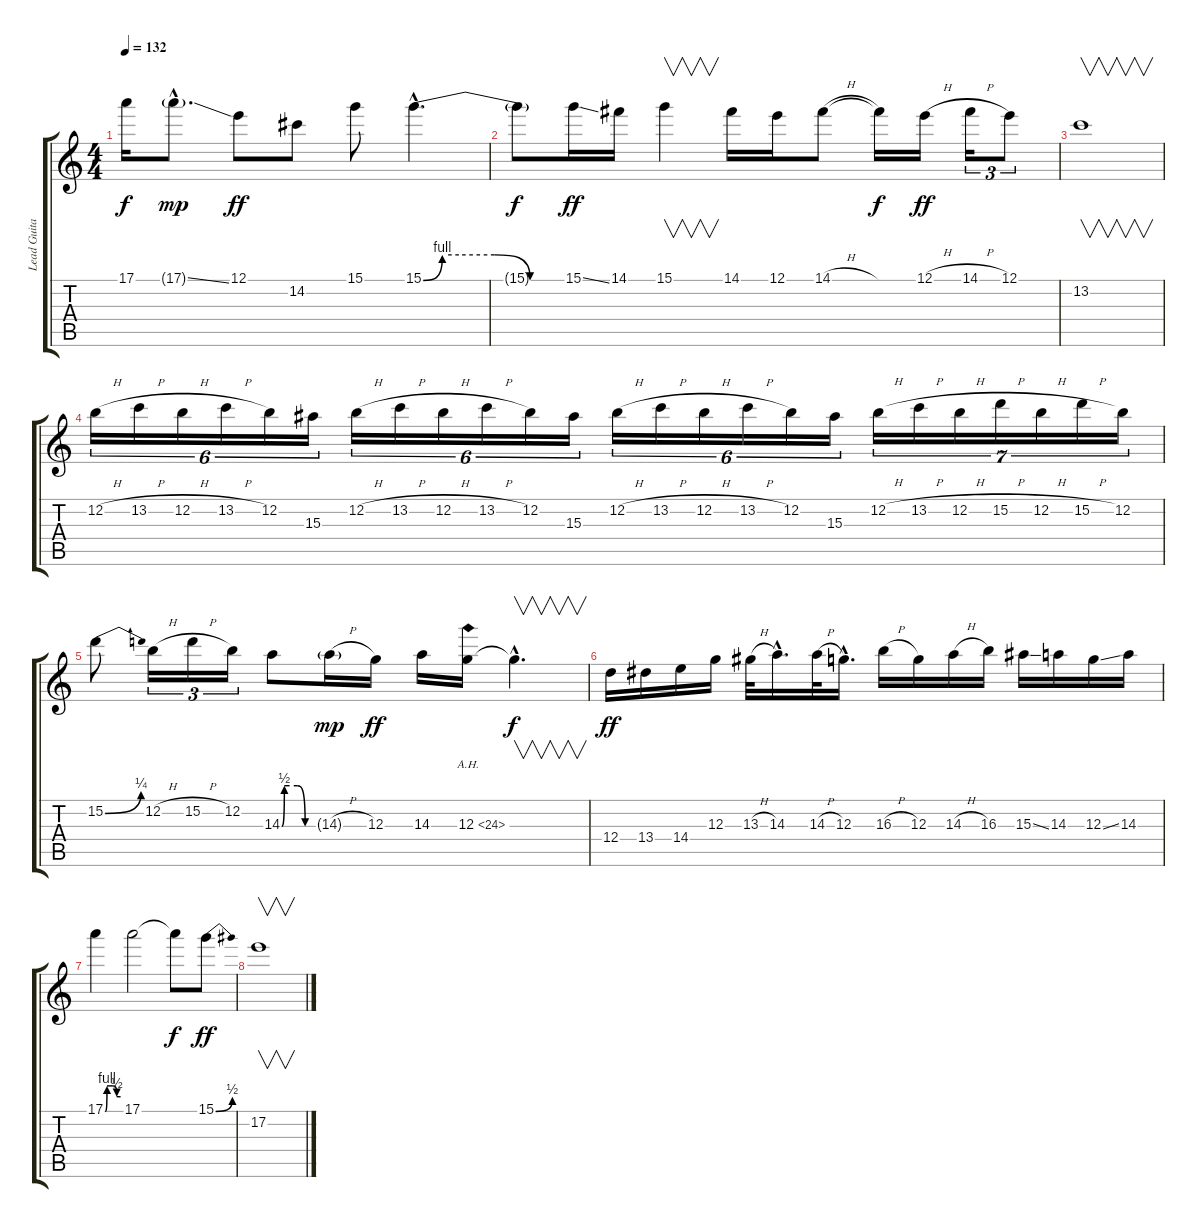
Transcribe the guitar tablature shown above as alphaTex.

\track ("Lead Guitar" "Lead Guita") {instrument overdrivenguitar}
\staff {score tabs}
\tuning (E4 B3 G3 D3 A2 E2) {hide}
\ts (4 4)
\tempo 132
\clef g2
\ks c
17.1{t}.16{dy f} 17.1{ss g hac}.8{d dy mp} 12.1.8{dy ff} 14.2.8 15.1.8 15.1{be (custom 0 0 8 4 15 4 30 4 45 0 60 0) hac}.4{d} |
15.1{t}.8{dy f} 15.1{ss}.16{dy ff} 14.1.16 15.1.4{v} 14.1.16 12.1.16 14.1{h}.8 14.1{t}.16{dy f} 12.1{h}.16{dy ff} 14.1{h}.16{tu (3 2)} 12.1.8{tu (3 2)} |
13.2.1{v} |
12.2{h}.16{tu (6 4)} 13.2{h}.16{tu (6 4)} 12.2{h}.16{tu (6 4)} 13.2{h}.16{tu (6 4)} 12.2.16{tu (6 4)} 15.3.16{tu (6 4)} 12.2{h}.16{tu (6 4)} 13.2{h}.16{tu (6 4)} 12.2{h}.16{tu (6 4)} 13.2{h}.16{tu (6 4)} 12.2.16{tu (6 4)} 15.3.16{tu (6 4)} 12.2{h}.16{tu (6 4)} 13.2{h}.16{tu (6 4)} 12.2{h}.16{tu (6 4)} 13.2{h}.16{tu (6 4)} 12.2.16{tu (6 4)} 15.3.16{tu (6 4)} 12.2{h}.16{tu (7 4)} 13.2{h}.16{tu (7 4)} 12.2{h}.16{tu (7 4)} 15.2{h}.16{tu (7 4)} 12.2{h}.16{tu (7 4)} 15.2{h}.16{tu (7 4)} 12.2.16{tu (7 4)} |
15.2{be (bend 0 0 60 1)}.8 12.2{h}.16{tu (3 2)} 15.2{h}.16{tu (3 2)} 12.2.16{tu (3 2)} 14.3{be (custom 0 0 5 2 15 2 30 2 45 0 60 0)}.8 14.3{h g}.16{dy mp} 12.3.16{dy ff} 14.3.16 12.3{ah 12}.16 12.3{hac t}.4{v d dy f} |
12.4.16{dy ff} 13.4.16 14.4.16 12.3.16 13.3{h}.32 14.3{hac}.16{d} 14.3{h}.32 12.3{hac}.16{d} 16.3{h}.16 12.3.16 14.3{h}.16 16.3.16 15.3{ss}.16 14.3.16 12.3{ss}.16 14.3.16 |
17.1{be (custom 0 0 7 4 15 4 30 4 45 2 54 2 60 2)}.4 17.1.2 17.1{t}.8{dy f} 15.1{be (bend 0 0 60 2)}.8{dy ff} |
17.2.1{v}
